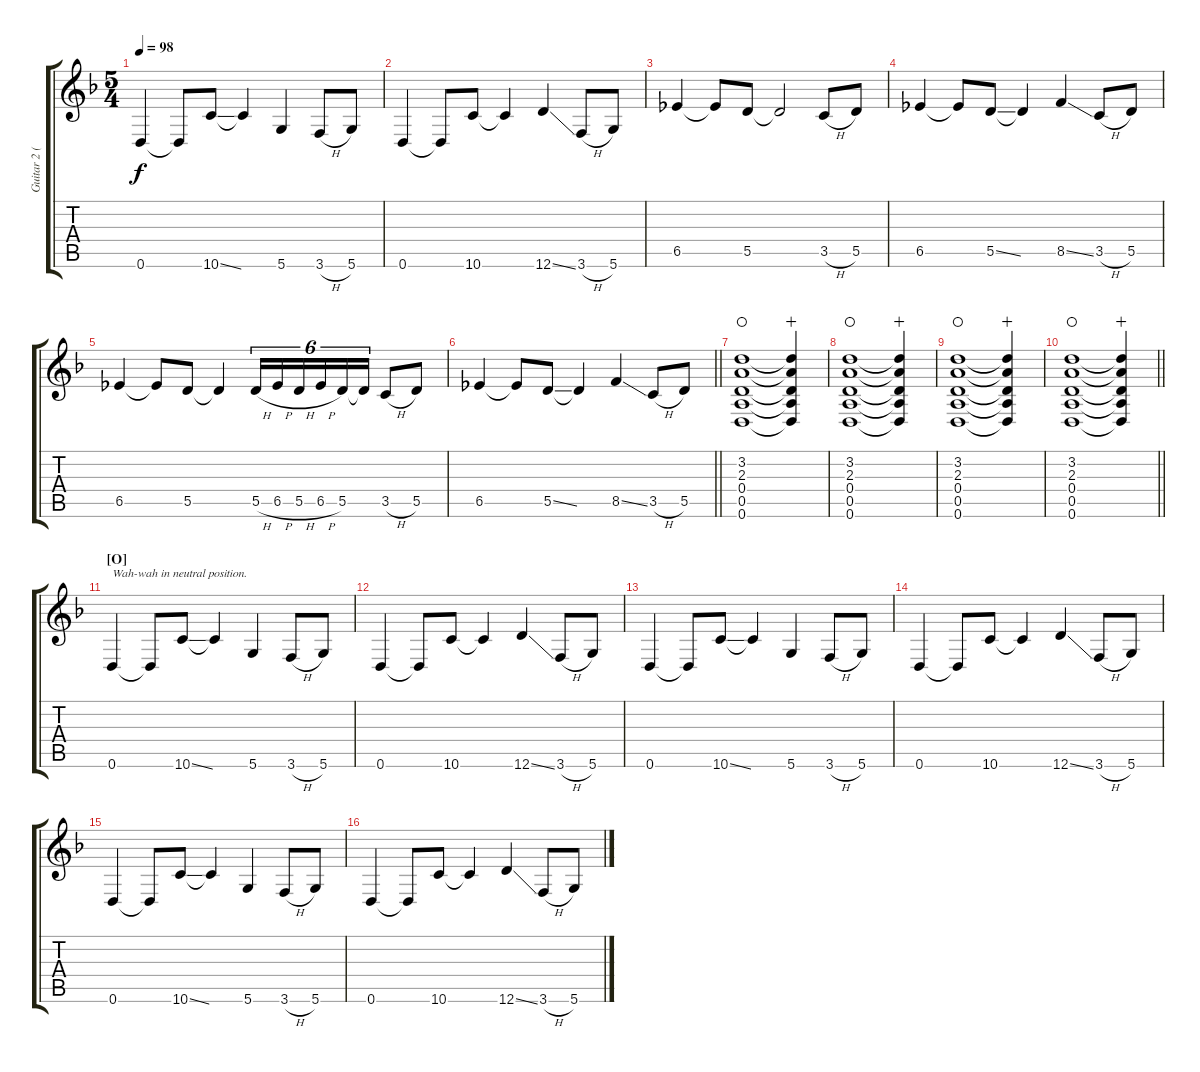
\track ("Guitar 2 (right)" "Guitar 2 (") {instrument distortionguitar}
\staff {score tabs}
\tuning (E4 B3 G3 D3 A2 D2) {hide}
\ts (5 4)
\tempo 98
\clef g2
\ks dminor
0.6.4{dy f} 0.6{t}.8 10.6{ss}.8 10.6{t}.4 5.6.4 3.6{h}.8 5.6.8 |
0.6.4 0.6{t}.8 10.6.8 10.6{t}.4 12.6{ss}.4 3.6{h}.8 5.6.8 |
6.5.4 6.5{t}.8 5.5.8 5.5{t}.2 3.5{h}.8 5.5.8 |
6.5.4 6.5{t}.8 5.5{ss}.8 5.5{t}.4 8.5{ss}.4 3.5{h}.8 5.5.8 |
6.5.4 6.5{t}.8 5.5.8 5.5{t}.4 5.5{h}.16{tu (6 4)} 6.5{h}.16{tu (6 4)} 5.5{h}.16{tu (6 4)} 6.5{h}.16{tu (6 4)} 5.5.16{tu (6 4)} 5.5{t}.16{tu (6 4)} 3.5{h}.8 5.5.8 |
\barLineRight lightlight
6.5.4 6.5{t}.8 5.5{ss}.8 5.5{t}.4 8.5{ss}.4 3.5{h}.8 5.5.8 |
(3.2 2.3 0.4 0.5 0.6).1{waho} (3.2{t} 2.3{t} 0.4{t} 0.5{t} 0.6{t}).4{wahc} |
(3.2 2.3 0.4 0.5 0.6).1{waho} (3.2{t} 2.3{t} 0.4{t} 0.5{t} 0.6{t}).4{wahc} |
(3.2 2.3 0.4 0.5 0.6).1{waho} (3.2{t} 2.3{t} 0.4{t} 0.5{t} 0.6{t}).4{wahc} |
\barLineRight lightlight
(3.2 2.3 0.4 0.5 0.6).1{waho} (3.2{t} 2.3{t} 0.4{t} 0.5{t} 0.6{t}).4{wahc} |
\section ("" "[O]")
0.6.4{txt "Wah-wah in neutral position."} 0.6{t}.8 10.6{ss}.8 10.6{t}.4 5.6.4 3.6{h}.8 5.6.8 |
0.6.4 0.6{t}.8 10.6.8 10.6{t}.4 12.6{ss}.4 3.6{h}.8 5.6.8 |
0.6.4 0.6{t}.8 10.6{ss}.8 10.6{t}.4 5.6.4 3.6{h}.8 5.6.8 |
0.6.4 0.6{t}.8 10.6.8 10.6{t}.4 12.6{ss}.4 3.6{h}.8 5.6.8 |
0.6.4 0.6{t}.8 10.6{ss}.8 10.6{t}.4 5.6.4 3.6{h}.8 5.6.8 |
0.6.4 0.6{t}.8 10.6.8 10.6{t}.4 12.6{ss}.4 3.6{h}.8 5.6.8
